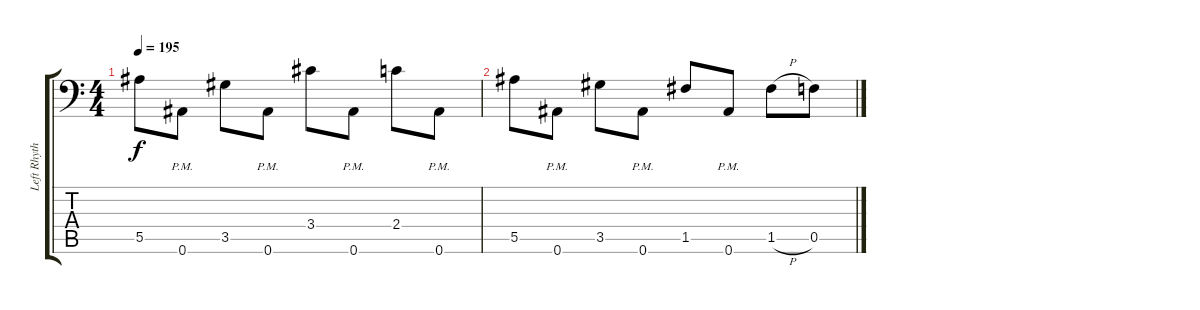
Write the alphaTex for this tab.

\track ("Left Rhythm" "Left Rhyth") {instrument distortionguitar}
\staff {score tabs}
\tuning (C4 G3 Eb3 Bb2 F2 Bb1) {hide}
\ts (4 4)
\tempo 195
\clef f4
\ks c
5.5.8{dy f} 0.6{pm}.8 3.5.8 0.6{pm}.8 3.4.8 0.6{pm}.8 2.4.8 0.6{pm}.8 |
5.5.8 0.6{pm}.8 3.5.8 0.6{pm}.8 1.5.8 0.6{pm}.8 1.5{h}.8 0.5.8
